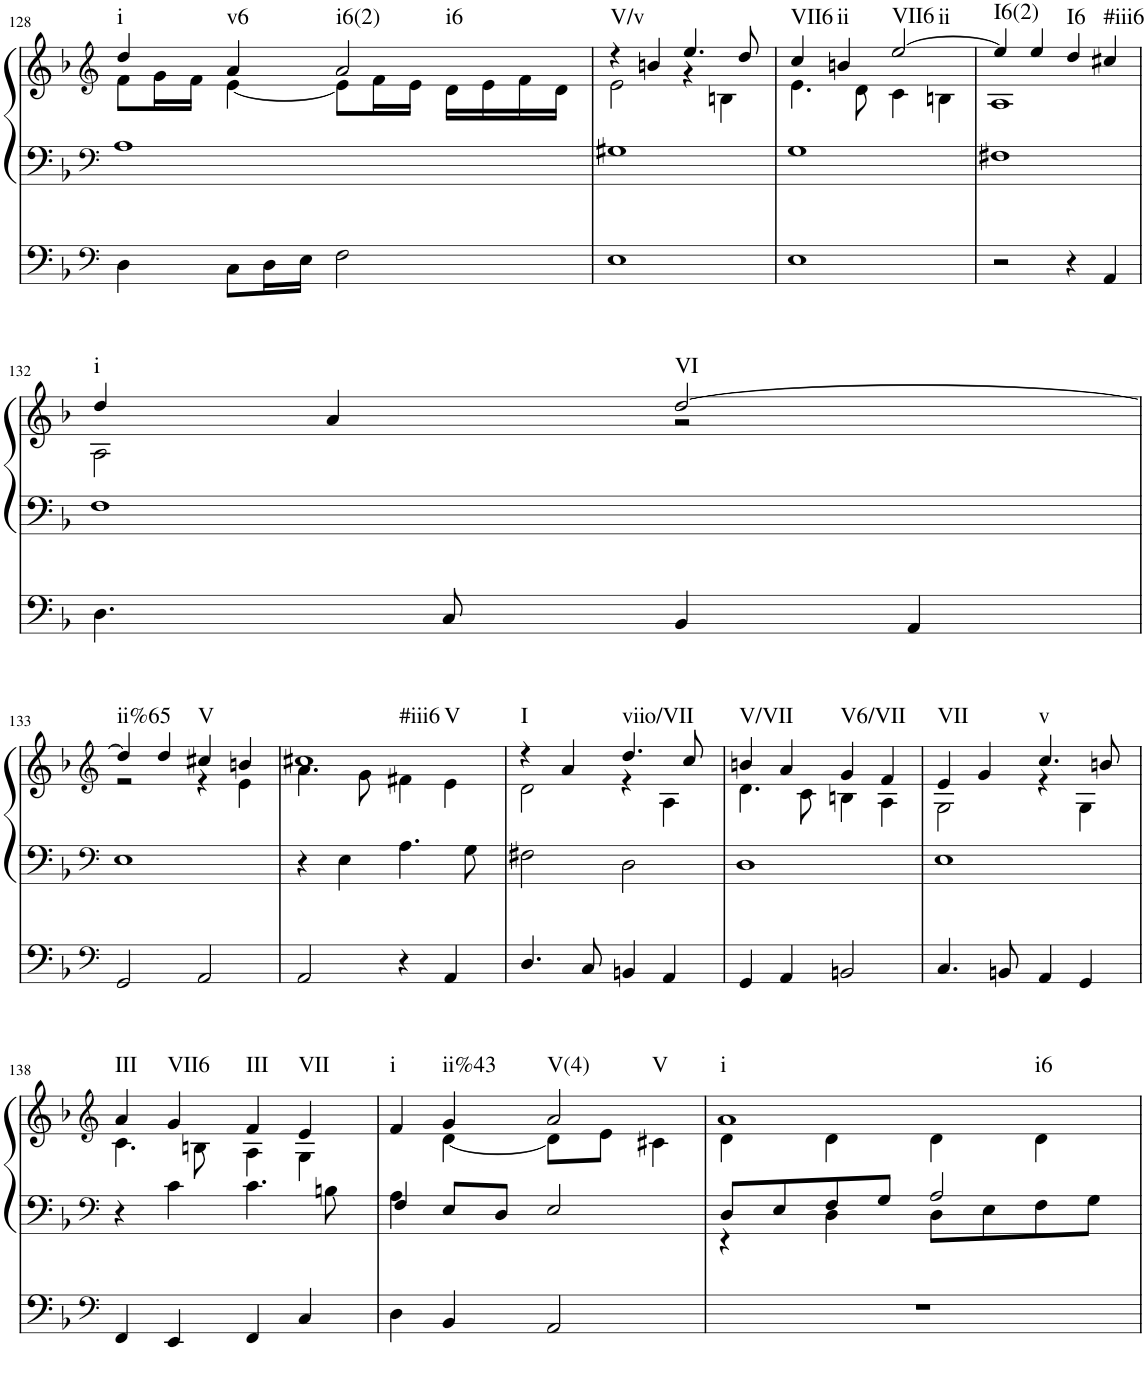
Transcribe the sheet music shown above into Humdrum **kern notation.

**kern	**kern	**kern	**harte
*part2	*part1	*part1	*part1
*staff3	*staff2	*staff1	*
*I"Pedal	*I"linke Hand	*	*
!!LO:PB:g=z
*clefF4	*clefF4	*clefG2	*
*k[b-]	*k[b-]	*k[b-]	*
*M4/4	*M4/4	*M4/4	*
=128	=128	=128	=128
*	*	*^	*
!	!	!	!	!LO:H:kt=i
4D\	1A	4dd/	8f\L	N
.	.	.	16g\L	.
.	.	.	16f\JJ	.
!	!	!	!	!LO:H:kt=v6
8C\L	.	4a/	[4e\	N
16D\L	.	.	.	.
16E\JJ	.	.	.	.
!	!	!	!	!LO:H:n=1:kt=i6(2)
!	!	!	!	!LO:H:n=2:kt=i6
2F\	.	2a/	8e\L]	N N
.	.	.	16f\L	.
.	.	.	16e\JJ	.
.	.	.	16d\LL	.
.	.	.	16e\	.
.	.	.	16f\	.
.	.	.	16d\JJ	.
=129	=129	=129	=129	=129
!	!	!	!	!LO:H:kt=V/v
1E	1G#X	4r	2e\	N
.	.	4bn/	.	.
.	.	4.ee/	4r	.
.	.	.	4Bn\	.
.	.	8dd/	.	.
=130	=130	=130	=130	=130
!	!	!	!	!LO:H:kt=VII6
1E	1G	4cc/	4.e\	N
!	!	!	!	!LO:H:kt=ii
.	.	4bn/	.	N
.	.	.	8d\	.
!	!	!	!	!LO:H:n=1:kt=VII6
!	!	!	!	!LO:H:n=2:kt=ii
.	.	[2ee/	4c\	N N
.	.	.	4Bn\	.
=131	=131	=131	=131	=131
!	!	!	!	!LO:H:kt=I6(2)
2r	1F#X	4ee/]	1A	N
.	.	4ee/	.	.
!	!	!	!	!LO:H:kt=I6
4r	.	4dd/	.	N
!	!	!	!	!LO:H:kt=#iii6
4AA/	.	4cc#X/	.	N
!!LO:LB:g=z	!!
=132	=132	=132	=132	=132
!	!	!	!	!LO:H:kt=i
4.D\	1F	4dd/	2A\	N
.	.	4a/	.	.
8C/	.	.	.	.
!	!	!	!	!LO:H:kt=VI
4BB-/	.	[2dd/	2r	N
4AA/	.	.	.	.
!!LO:LB:g=z	!!
=133	=133	=133	=133	=133
*clefF4	*clefF4	*clefG2	*	*
!	!	!	!	!LO:H:kt=ii%65
2GG/	1E	4dd/]	2r	N
.	.	4dd/	.	.
!	!	!	!	!LO:H:kt=V
2AA/	.	4cc#X/	4r	N
.	.	4bn/	4e\	.
=134	=134	=134	=134	=134
!	!	!	!	!LO:H:n=1:kt=#iii6
!	!	!	!	!LO:H:n=2:kt=V
2AA/	4r	1cc#X	4.a\	N N
.	4E\	.	.	.
.	.	.	8g\	.
4r	4.A\	.	4f#X\	.
4AA/	.	.	4e\	.
.	8G\	.	.	.
=135	=135	=135	=135	=135
!	!	!	!	!LO:H:kt=I
4.D/	2F#X\	4r	2d\	N
.	.	4a/	.	.
8C/	.	.	.	.
!	!	!	!	!LO:H:kt=viio/VII
4BBn/	2D\	4.dd/	4r	N
4AA/	.	.	4A\	.
.	.	8cc/	.	.
=136	=136	=136	=136	=136
!	!	!	!	!LO:H:kt=V/VII
4GG/	1D	4bn/	4.d\	N
4AA/	.	4a/	.	.
.	.	.	8c\	.
!	!	!	!	!LO:H:kt=V6/VII
2BBn/	.	4g/	4Bn\	N
.	.	4f/	4A\	.
=137	=137	=137	=137	=137
!	!	!	!	!LO:H:kt=VII
4.C/	1E	4e/	2G\	N
.	.	4g/	.	.
8BBn/	.	.	.	.
!	!	!	!	!LO:H:kt=v
4AA/	.	4.cc/	4r	N
4GG/	.	.	4G\	.
.	.	8bn/	.	.
!!LO:LB:g=z	!!
=138	=138	=138	=138	=138
*clefF4	*clefF4	*clefG2	*	*
!	!	!	!	!LO:H:kt=III
4FF/	4r	4a/	4.c\	N
!	!	!	!	!LO:H:kt=VII6
4EE/	4c\	4g/	.	N
.	.	.	8Bn\	.
!	!	!	!	!LO:H:kt=III
4FF/	4.c\	4f/	4A\	N
!	!	!	!	!LO:H:kt=VII
4C/	.	4e/	4G\	N
.	8Bn\	.	.	.
=139	=139	=139	=139	=139
*	*^	*	*	*
!	!	!	!	!	!LO:H:kt=i
4D\	4F/	4A\	4f/	4ryy	N
!	!	!	!	!	!LO:H:kt=ii%43
4BB-/	8E/L	2.ryy	4g/	[4d\	N
.	8D/J	.	.	.	.
!	!	!	!	!	!LO:H:n=1:kt=V(4)
!	!	!	!	!	!LO:H:n=2:kt=V
2AA/	2E/	.	2a/	8d\L]	N N
.	.	.	.	8e\J	.
.	.	.	.	4c#X\	.
=140	=140	=140	=140	=140	=140
!	!	!	!	!	!LO:H:n=1:kt=i
!	!	!	!	!	!LO:H:n=2:kt=i6
1r	8D/L	4r	1a	4d\	N N
.	8E/	.	.	.	.
.	8F/	4D\	.	4d\	.
.	8G/J	.	.	.	.
.	2A/	8D\L	.	4d\	.
.	.	8E\	.	.	.
.	.	8F\	.	4d\	.
.	.	8G\J	.	.	.
*	*v	*v	*	*	*
*	*	*v	*v	*
=	=	=	=
*-	*-	*-	*-
